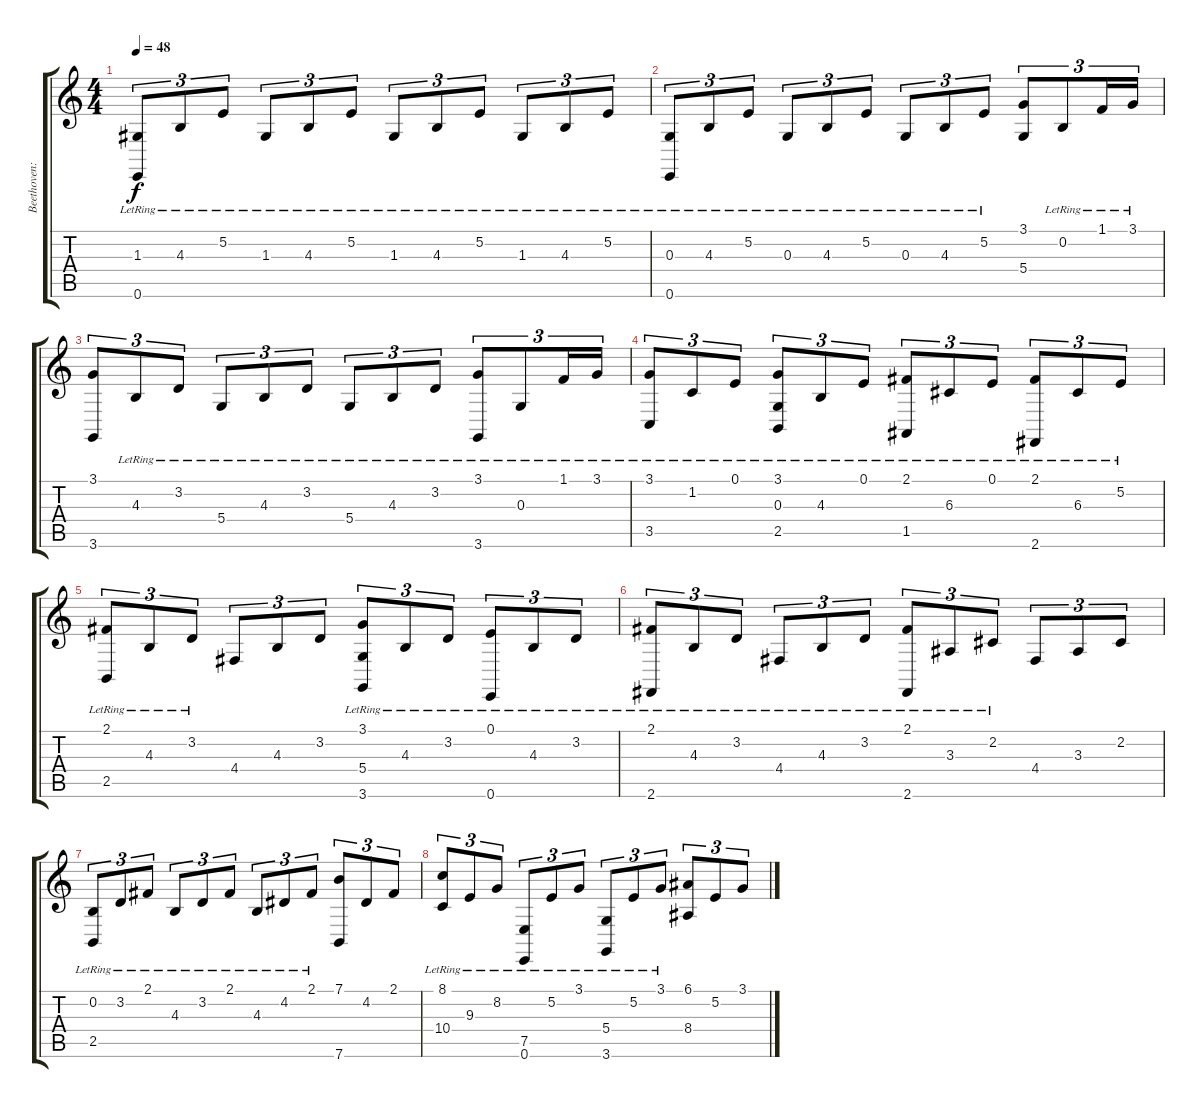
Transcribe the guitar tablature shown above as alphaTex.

\track ("Beethoven: L and R hands" "Beethoven:") {instrument acousticgrandpiano}
\staff {score tabs}
\tuning (E4 B3 G3 D3 A2 E2) {hide}
\ts (4 4)
\tempo 48
\clef g2
\ks c
(1.3{lr} 0.6{lr}).8{tu (3 2) dy f} 4.3{lr}.8{tu (3 2)} 5.2{lr}.8{tu (3 2)} 1.3{lr}.8{tu (3 2)} 4.3{lr}.8{tu (3 2)} 5.2{lr}.8{tu (3 2)} 1.3{lr}.8{tu (3 2)} 4.3{lr}.8{tu (3 2)} 5.2{lr}.8{tu (3 2)} 1.3{lr}.8{tu (3 2)} 4.3{lr}.8{tu (3 2)} 5.2{lr}.8{tu (3 2)} |
(0.3{lr} 0.6{lr}).8{tu (3 2)} 4.3{lr}.8{tu (3 2)} 5.2{lr}.8{tu (3 2)} 0.3{lr}.8{tu (3 2)} 4.3{lr}.8{tu (3 2)} 5.2{lr}.8{tu (3 2)} 0.3{lr}.8{tu (3 2)} 4.3{lr}.8{tu (3 2)} 5.2{lr}.8{tu (3 2)} (3.1 5.4).8{tu (3 2)} 0.2{lr}.8{tu (3 2)} 1.1{lr}.16{tu (3 2)} 3.1{lr}.16{tu (3 2)} |
(3.1 3.6).8{tu (3 2)} 4.3{lr}.8{tu (3 2)} 3.2{lr}.8{tu (3 2)} 5.4{lr}.8{tu (3 2)} 4.3{lr}.8{tu (3 2)} 3.2{lr}.8{tu (3 2)} 5.4{lr}.8{tu (3 2)} 4.3{lr}.8{tu (3 2)} 3.2{lr}.8{tu (3 2)} (3.1{lr} 3.6{lr}).8{tu (3 2)} 0.3{lr}.8{tu (3 2)} 1.1{lr}.16{tu (3 2)} 3.1{lr}.16{tu (3 2)} |
(3.1{lr} 3.5{lr}).8{tu (3 2)} 1.2{lr}.8{tu (3 2)} 0.1{lr}.8{tu (3 2)} (3.1{lr} 0.3{lr} 2.5{lr}).8{tu (3 2)} 4.3{lr}.8{tu (3 2)} 0.1{lr}.8{tu (3 2)} (2.1{lr} 1.5{lr}).8{tu (3 2)} 6.3{lr}.8{tu (3 2)} 0.1{lr}.8{tu (3 2)} (2.1{lr} 2.6).8{tu (3 2)} 6.3{lr}.8{tu (3 2)} 5.2{lr}.8{tu (3 2)} |
(2.1{lr} 2.5{lr}).8{tu (3 2)} 4.3{lr}.8{tu (3 2)} 3.2{lr}.8{tu (3 2)} 4.4.8{tu (3 2)} 4.3.8{tu (3 2)} 3.2.8{tu (3 2)} (3.1{lr} 5.4 3.6{lr}).8{tu (3 2)} 4.3{lr}.8{tu (3 2)} 3.2{lr}.8{tu (3 2)} (0.1{lr} 0.6{lr}).8{tu (3 2)} 4.3{lr}.8{tu (3 2)} 3.2{lr}.8{tu (3 2)} |
(2.1{lr} 2.6{lr}).8{tu (3 2)} 4.3{lr}.8{tu (3 2)} 3.2{lr}.8{tu (3 2)} 4.4{lr}.8{tu (3 2)} 4.3{lr}.8{tu (3 2)} 3.2{lr}.8{tu (3 2)} (2.1{lr} 2.6{lr}).8{tu (3 2)} 3.3{lr}.8{tu (3 2)} 2.2{lr}.8{tu (3 2)} 4.4.8{tu (3 2)} 3.3.8{tu (3 2)} 2.2.8{tu (3 2)} |
(0.2{lr} 2.5).8{tu (3 2)} 3.2{lr}.8{tu (3 2)} 2.1{lr}.8{tu (3 2)} 4.3{lr}.8{tu (3 2)} 3.2{lr}.8{tu (3 2)} 2.1{lr}.8{tu (3 2)} 4.3{lr}.8{tu (3 2)} 4.2{lr}.8{tu (3 2)} 2.1{lr}.8{tu (3 2)} (7.1 7.6).8{tu (3 2)} 4.2.8{tu (3 2)} 2.1.8{tu (3 2)} |
(8.1{lr} 10.4{lr}).8{tu (3 2)} 9.3{lr}.8{tu (3 2)} 8.2{lr}.8{tu (3 2)} (7.5{lr} 0.6{lr}).8{tu (3 2)} 5.2{lr}.8{tu (3 2)} 3.1{lr}.8{tu (3 2)} (5.4 3.6{lr}).8{tu (3 2)} 5.2{lr}.8{tu (3 2)} 3.1{lr}.8{tu (3 2)} (6.1 8.4).8{tu (3 2)} 5.2.8{tu (3 2)} 3.1.8{tu (3 2)}
